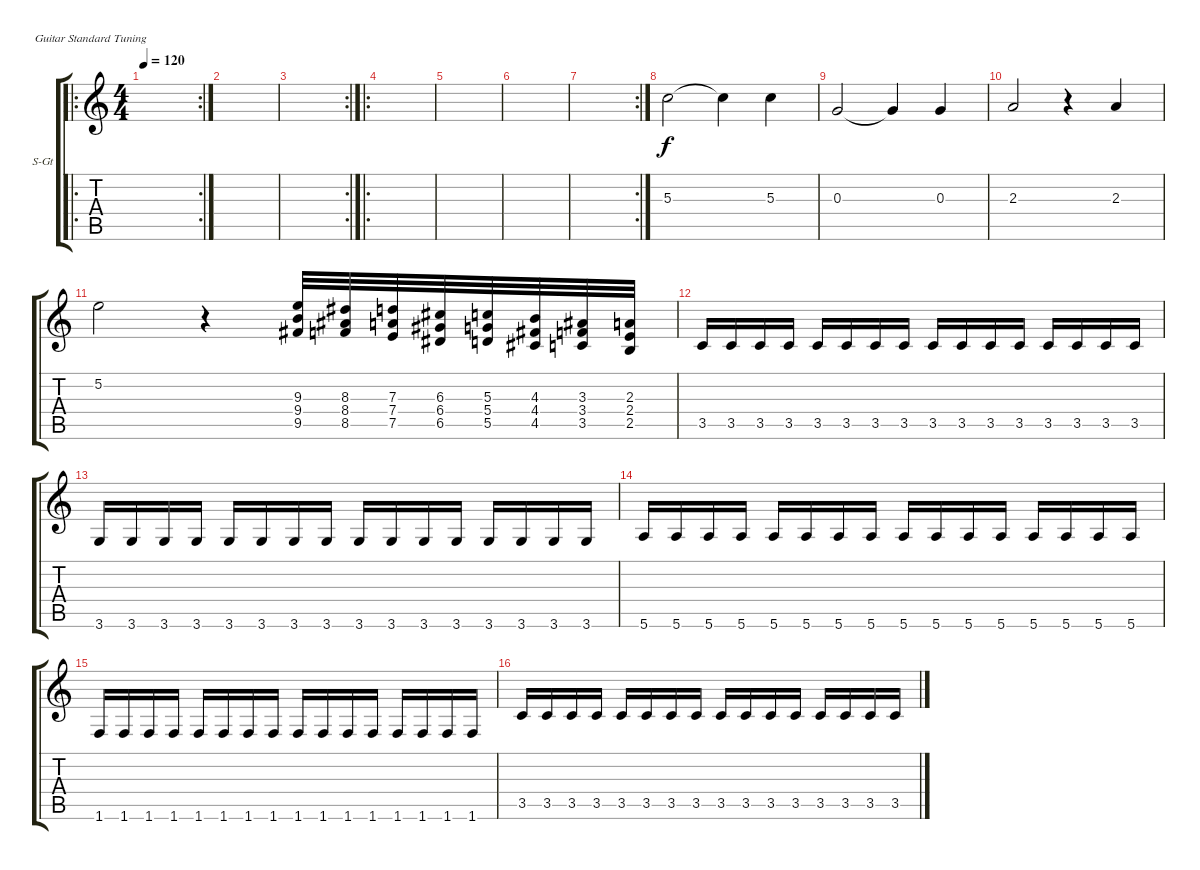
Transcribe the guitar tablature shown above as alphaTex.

\defaultSystemsLayout 4
\bracketExtendMode groupsimilarinstruments
\firstSystemTrackNameOrientation horizontal
\otherSystemsTrackNameOrientation horizontal
\track ("Steel Guitar" "S-Gt") {instrument distortionguitar}
\staff {score tabs}
\tuning (E4 B3 G3 D3 A2 E2)
\ro
\rc 2
\ts (4 4)
\tempo 120
\clef g2
\ks c
|
|
\rc 2
|
\ro
|
|
|
\rc 2
|
5.3.2 5.3{t}.4 5.3.4 |
0.3.2 0.3{t}.4 0.3.4 |
2.3.2 r.4 2.3.4 |
5.2.2 r.4 (9.4 9.3 9.5).32 (8.4 8.3 8.5).32 (7.4 7.3 7.5).32 (6.4 6.3 6.5).32 (5.4 5.3 5.5).32 (4.4 4.3 4.5).32 (3.4 3.3 3.5).32 (2.4 2.3 2.5).32 |
3.5.16 3.5.16 3.5.16 3.5.16 3.5.16 3.5.16 3.5.16 3.5.16 3.5.16 3.5.16 3.5.16 3.5.16 3.5.16 3.5.16 3.5.16 3.5.16 |
3.6.16 3.6.16 3.6.16 3.6.16 3.6.16 3.6.16 3.6.16 3.6.16 3.6.16 3.6.16 3.6.16 3.6.16 3.6.16 3.6.16 3.6.16 3.6.16 |
5.6.16 5.6.16 5.6.16 5.6.16 5.6.16 5.6.16 5.6.16 5.6.16 5.6.16 5.6.16 5.6.16 5.6.16 5.6.16 5.6.16 5.6.16 5.6.16 |
1.6.16 1.6.16 1.6.16 1.6.16 1.6.16 1.6.16 1.6.16 1.6.16 1.6.16 1.6.16 1.6.16 1.6.16 1.6.16 1.6.16 1.6.16 1.6.16 |
3.5.16 3.5.16 3.5.16 3.5.16 3.5.16 3.5.16 3.5.16 3.5.16 3.5.16 3.5.16 3.5.16 3.5.16 3.5.16 3.5.16 3.5.16 3.5.16
